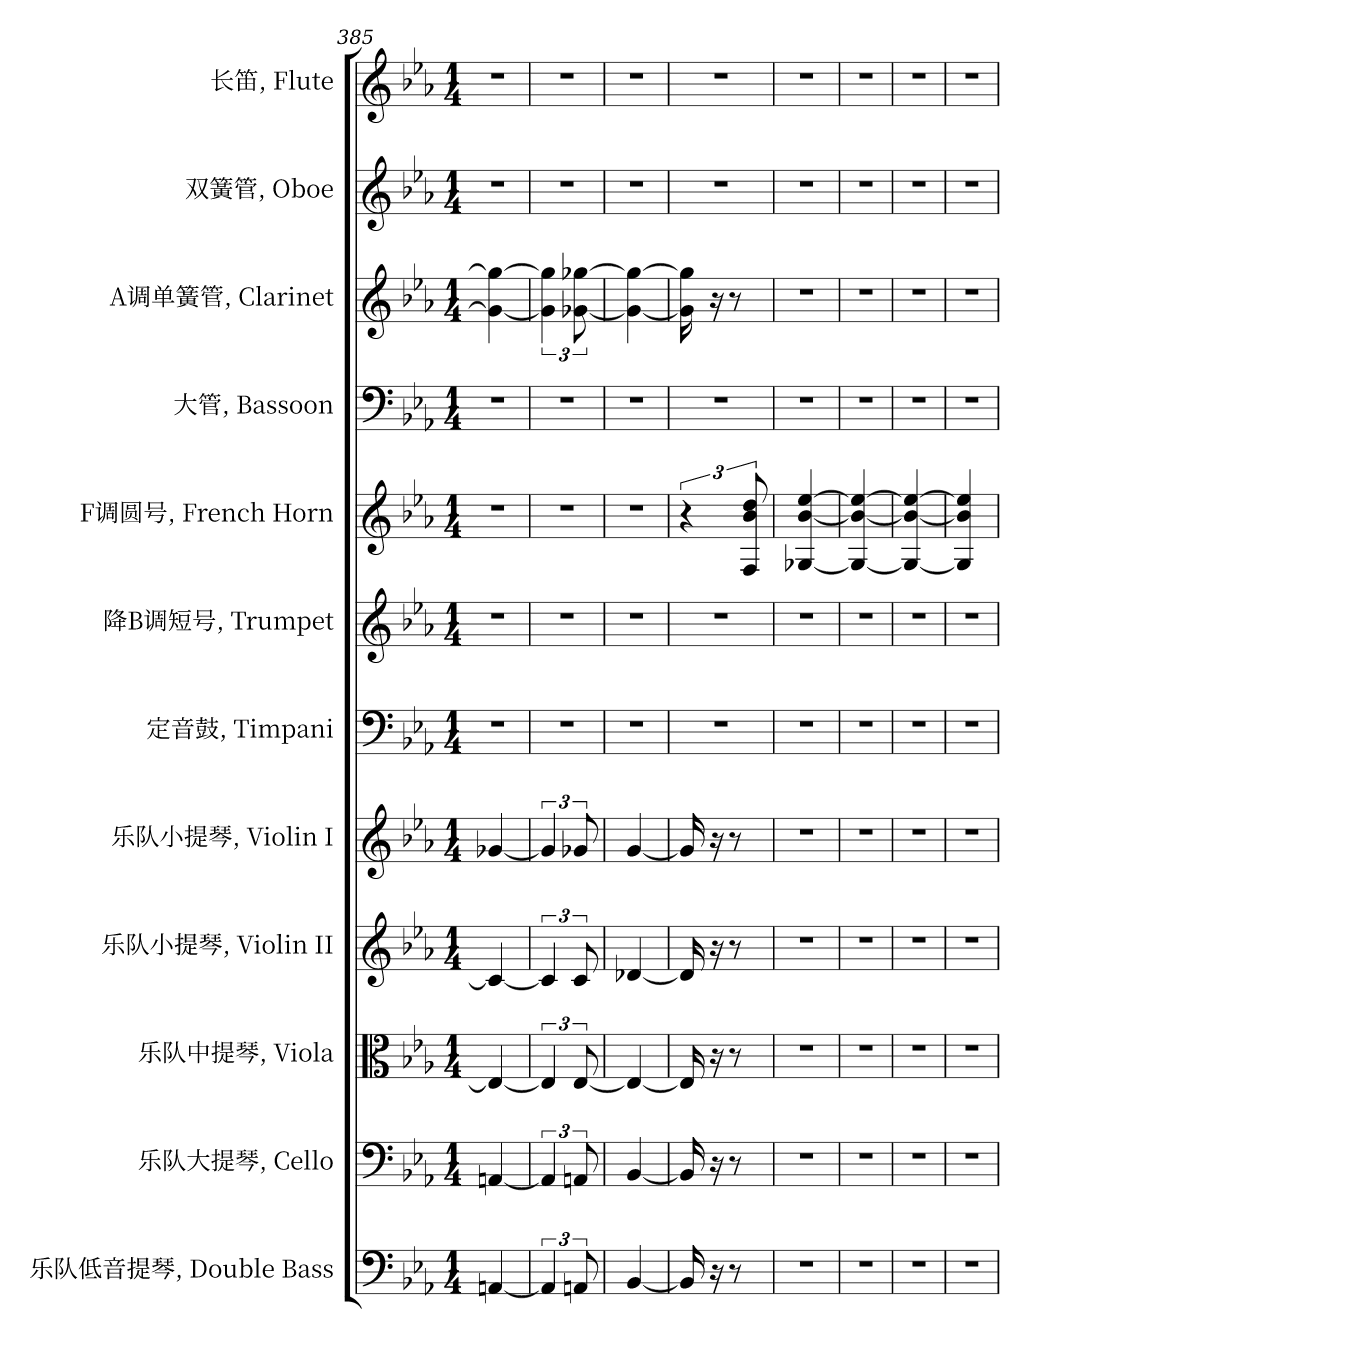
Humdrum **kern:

**kern	**kern	**kern	**kern	**kern	**kern	**kern	**kern	**kern	**kern	**kern	**kern
*part12	*part11	*part10	*part9	*part8	*part7	*part6	*part5	*part4	*part3	*part2	*part1
*staff12	*staff11	*staff10	*staff9	*staff8	*staff7	*staff6	*staff5	*staff4	*staff3	*staff2	*staff1
*I"乐队低音提琴, Double Bass	*I"乐队大提琴, Cello	*I"乐队中提琴, Viola	*I"乐队小提琴, Violin II	*I"乐队小提琴, Violin I	*I"定音鼓, Timpani	*I"降B调短号, Trumpet	*I"F调圆号, French Horn	*I"大管, Bassoon	*I"A调单簧管, Clarinet	*I"双簧管, Oboe	*I"长笛, Flute
*	*	*	*	*	*I'Timp.	*	*I'F Hn.	*I'Bsn.	*I'A Cl.	*I'Ob.	*I'Fl.
*clefF4	*clefF4	*clefC3	*clefG2	*clefG2	*clefF4	*clefG2	*clefG2	*clefF4	*clefG2	*clefG2	*clefG2
*ITrd7c12	*	*	*	*	*	*ITrd1c2	*ITrd4c7	*	*ITrd2c3	*	*
*k[b-e-a-]	*k[b-e-a-]	*k[b-e-a-]	*k[b-e-a-]	*k[b-e-a-]	*k[b-e-a-]	*k[b-e-a-d-g-]	*k[b-e-a-d-]	*k[b-e-a-]	*k[]	*k[b-e-a-]	*k[b-e-a-]
*M1/4	*M1/4	*M1/4	*M1/4	*M1/4	*M1/4	*M1/4	*M1/4	*M1/4	*M1/4	*M1/4	*M1/4
=385	=385	=385	=385	=385	=385	=385	=385	=385	=385	=385	=385
[4AAAn/	[4AAn/	4E-/_	4c/_	[4g-X/	4r	4r	4r	4r	4e-\_ 4ee-\_	4r	4r
=386	=386	=386	=386	=386	=386	=386	=386	=386	=386	=386	=386
6AAA/]	6AA/]	6E-/]	6c/]	6g-/]	4r	4r	4r	4r	6e-\] 6ee-\]	4r	4r
12AAAn/	12AAn/	[12E-/	12c/	12g-X/	.	.	.	.	[12e-X\ [12ee-X\	.	.
=387	=387	=387	=387	=387	=387	=387	=387	=387	=387	=387	=387
[4BBB-/	[4BB-/	4E-/_	[4d-X/	[4g/	4r	4r	4r	4r	4e-\_ 4ee-\_	4r	4r
=388	=388	=388	=388	=388	=388	=388	=388	=388	=388	=388	=388
16BBB-/]	16BB-/]	16E-/]	16d-/]	16g/]	4r	4r	6r	4r	16e-\] 16ee-\]	4r	4r
16r	16r	16r	16r	16r	.	.	.	.	16r	.	.
8r	8r	8r	8r	8r	.	.	.	.	8r	.	.
.	.	.	.	.	.	.	12BB-/ 12e-/ 12g/	.	.	.	.
=389	=389	=389	=389	=389	=389	=389	=389	=389	=389	=389	=389
4r	4r	4r	4r	4r	4r	4r	[4C-X/ [4e-/ [4a-/	4r	4r	4r	4r
=390	=390	=390	=390	=390	=390	=390	=390	=390	=390	=390	=390
4r	4r	4r	4r	4r	4r	4r	4C-/_ 4e-/_ 4a-/_	4r	4r	4r	4r
=391	=391	=391	=391	=391	=391	=391	=391	=391	=391	=391	=391
4r	4r	4r	4r	4r	4r	4r	4C-/_ 4e-/_ 4a-/_	4r	4r	4r	4r
=392	=392	=392	=392	=392	=392	=392	=392	=392	=392	=392	=392
4r	4r	4r	4r	4r	4r	4r	4C-/] 4e-/] 4a-/]	4r	4r	4r	4r
=	=	=	=	=	=	=	=	=	=	=	=
*-	*-	*-	*-	*-	*-	*-	*-	*-	*-	*-	*-
